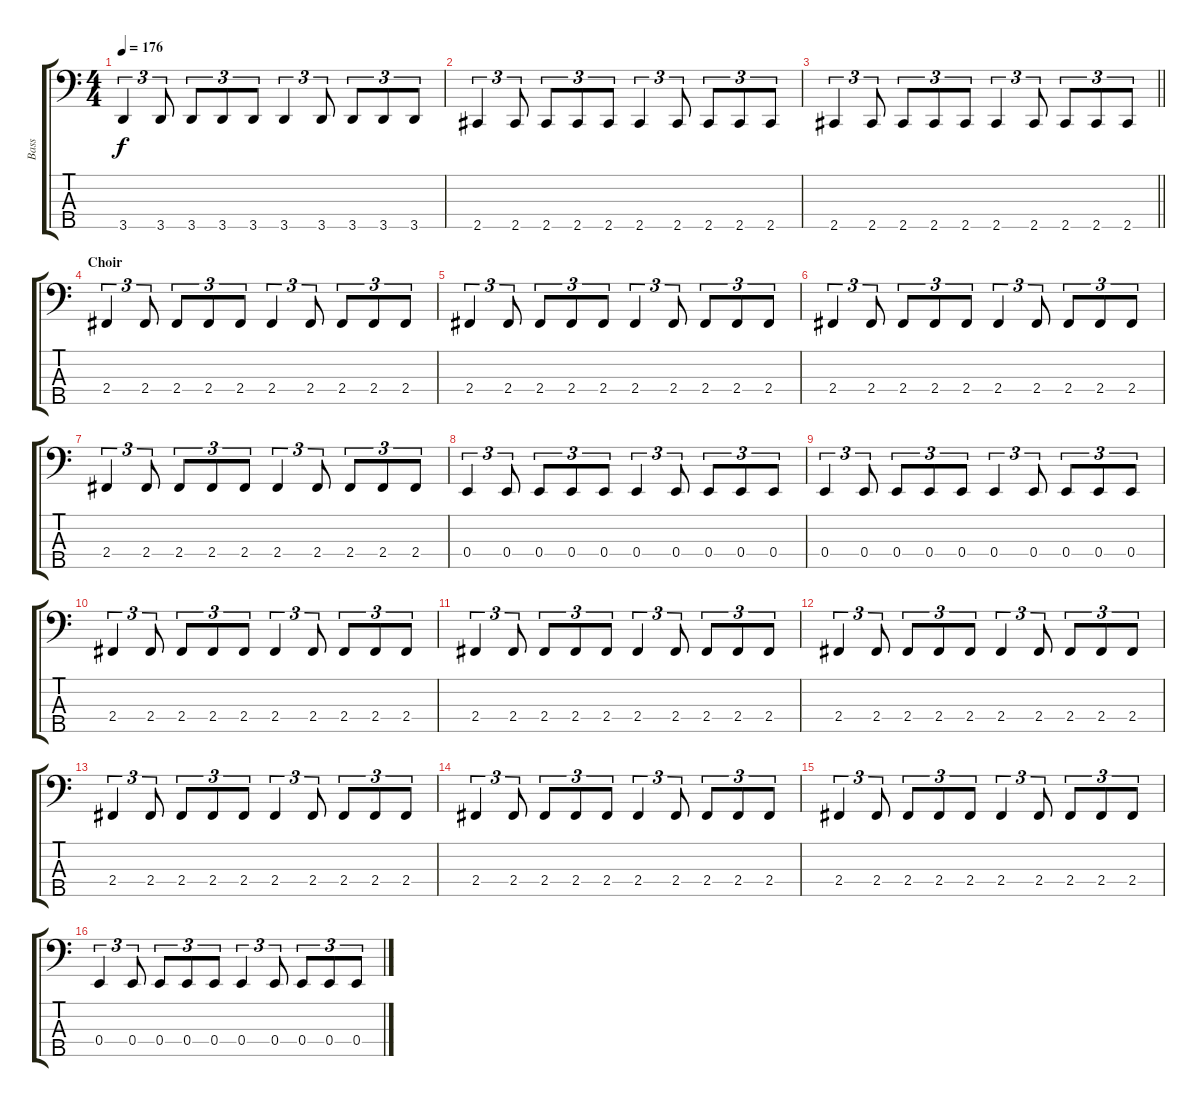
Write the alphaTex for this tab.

\track ("Bass" "Bass") {instrument electricbassfinger}
\staff {score tabs}
\tuning (G2 D2 A1 E1 B0) {hide}
\ts (4 4)
\tempo 176
\clef f4
\ks c
3.5.4{tu (3 2) dy f} 3.5.8{tu (3 2)} 3.5.8{tu (3 2)} 3.5.8{tu (3 2)} 3.5.8{tu (3 2)} 3.5.4{tu (3 2)} 3.5.8{tu (3 2)} 3.5.8{tu (3 2)} 3.5.8{tu (3 2)} 3.5.8{tu (3 2)} |
2.5.4{tu (3 2)} 2.5.8{tu (3 2)} 2.5.8{tu (3 2)} 2.5.8{tu (3 2)} 2.5.8{tu (3 2)} 2.5.4{tu (3 2)} 2.5.8{tu (3 2)} 2.5.8{tu (3 2)} 2.5.8{tu (3 2)} 2.5.8{tu (3 2)} |
\barLineRight lightlight
2.5.4{tu (3 2)} 2.5.8{tu (3 2)} 2.5.8{tu (3 2)} 2.5.8{tu (3 2)} 2.5.8{tu (3 2)} 2.5.4{tu (3 2)} 2.5.8{tu (3 2)} 2.5.8{tu (3 2)} 2.5.8{tu (3 2)} 2.5.8{tu (3 2)} |
\section ("" "Choir")
2.4.4{tu (3 2)} 2.4.8{tu (3 2)} 2.4.8{tu (3 2)} 2.4.8{tu (3 2)} 2.4.8{tu (3 2)} 2.4.4{tu (3 2)} 2.4.8{tu (3 2)} 2.4.8{tu (3 2)} 2.4.8{tu (3 2)} 2.4.8{tu (3 2)} |
2.4.4{tu (3 2)} 2.4.8{tu (3 2)} 2.4.8{tu (3 2)} 2.4.8{tu (3 2)} 2.4.8{tu (3 2)} 2.4.4{tu (3 2)} 2.4.8{tu (3 2)} 2.4.8{tu (3 2)} 2.4.8{tu (3 2)} 2.4.8{tu (3 2)} |
2.4.4{tu (3 2)} 2.4.8{tu (3 2)} 2.4.8{tu (3 2)} 2.4.8{tu (3 2)} 2.4.8{tu (3 2)} 2.4.4{tu (3 2)} 2.4.8{tu (3 2)} 2.4.8{tu (3 2)} 2.4.8{tu (3 2)} 2.4.8{tu (3 2)} |
2.4.4{tu (3 2)} 2.4.8{tu (3 2)} 2.4.8{tu (3 2)} 2.4.8{tu (3 2)} 2.4.8{tu (3 2)} 2.4.4{tu (3 2)} 2.4.8{tu (3 2)} 2.4.8{tu (3 2)} 2.4.8{tu (3 2)} 2.4.8{tu (3 2)} |
0.4.4{tu (3 2)} 0.4.8{tu (3 2)} 0.4.8{tu (3 2)} 0.4.8{tu (3 2)} 0.4.8{tu (3 2)} 0.4.4{tu (3 2)} 0.4.8{tu (3 2)} 0.4.8{tu (3 2)} 0.4.8{tu (3 2)} 0.4.8{tu (3 2)} |
0.4.4{tu (3 2)} 0.4.8{tu (3 2)} 0.4.8{tu (3 2)} 0.4.8{tu (3 2)} 0.4.8{tu (3 2)} 0.4.4{tu (3 2)} 0.4.8{tu (3 2)} 0.4.8{tu (3 2)} 0.4.8{tu (3 2)} 0.4.8{tu (3 2)} |
2.4.4{tu (3 2)} 2.4.8{tu (3 2)} 2.4.8{tu (3 2)} 2.4.8{tu (3 2)} 2.4.8{tu (3 2)} 2.4.4{tu (3 2)} 2.4.8{tu (3 2)} 2.4.8{tu (3 2)} 2.4.8{tu (3 2)} 2.4.8{tu (3 2)} |
2.4.4{tu (3 2)} 2.4.8{tu (3 2)} 2.4.8{tu (3 2)} 2.4.8{tu (3 2)} 2.4.8{tu (3 2)} 2.4.4{tu (3 2)} 2.4.8{tu (3 2)} 2.4.8{tu (3 2)} 2.4.8{tu (3 2)} 2.4.8{tu (3 2)} |
2.4.4{tu (3 2)} 2.4.8{tu (3 2)} 2.4.8{tu (3 2)} 2.4.8{tu (3 2)} 2.4.8{tu (3 2)} 2.4.4{tu (3 2)} 2.4.8{tu (3 2)} 2.4.8{tu (3 2)} 2.4.8{tu (3 2)} 2.4.8{tu (3 2)} |
2.4.4{tu (3 2)} 2.4.8{tu (3 2)} 2.4.8{tu (3 2)} 2.4.8{tu (3 2)} 2.4.8{tu (3 2)} 2.4.4{tu (3 2)} 2.4.8{tu (3 2)} 2.4.8{tu (3 2)} 2.4.8{tu (3 2)} 2.4.8{tu (3 2)} |
2.4.4{tu (3 2)} 2.4.8{tu (3 2)} 2.4.8{tu (3 2)} 2.4.8{tu (3 2)} 2.4.8{tu (3 2)} 2.4.4{tu (3 2)} 2.4.8{tu (3 2)} 2.4.8{tu (3 2)} 2.4.8{tu (3 2)} 2.4.8{tu (3 2)} |
2.4.4{tu (3 2)} 2.4.8{tu (3 2)} 2.4.8{tu (3 2)} 2.4.8{tu (3 2)} 2.4.8{tu (3 2)} 2.4.4{tu (3 2)} 2.4.8{tu (3 2)} 2.4.8{tu (3 2)} 2.4.8{tu (3 2)} 2.4.8{tu (3 2)} |
0.4.4{tu (3 2)} 0.4.8{tu (3 2)} 0.4.8{tu (3 2)} 0.4.8{tu (3 2)} 0.4.8{tu (3 2)} 0.4.4{tu (3 2)} 0.4.8{tu (3 2)} 0.4.8{tu (3 2)} 0.4.8{tu (3 2)} 0.4.8{tu (3 2)}
